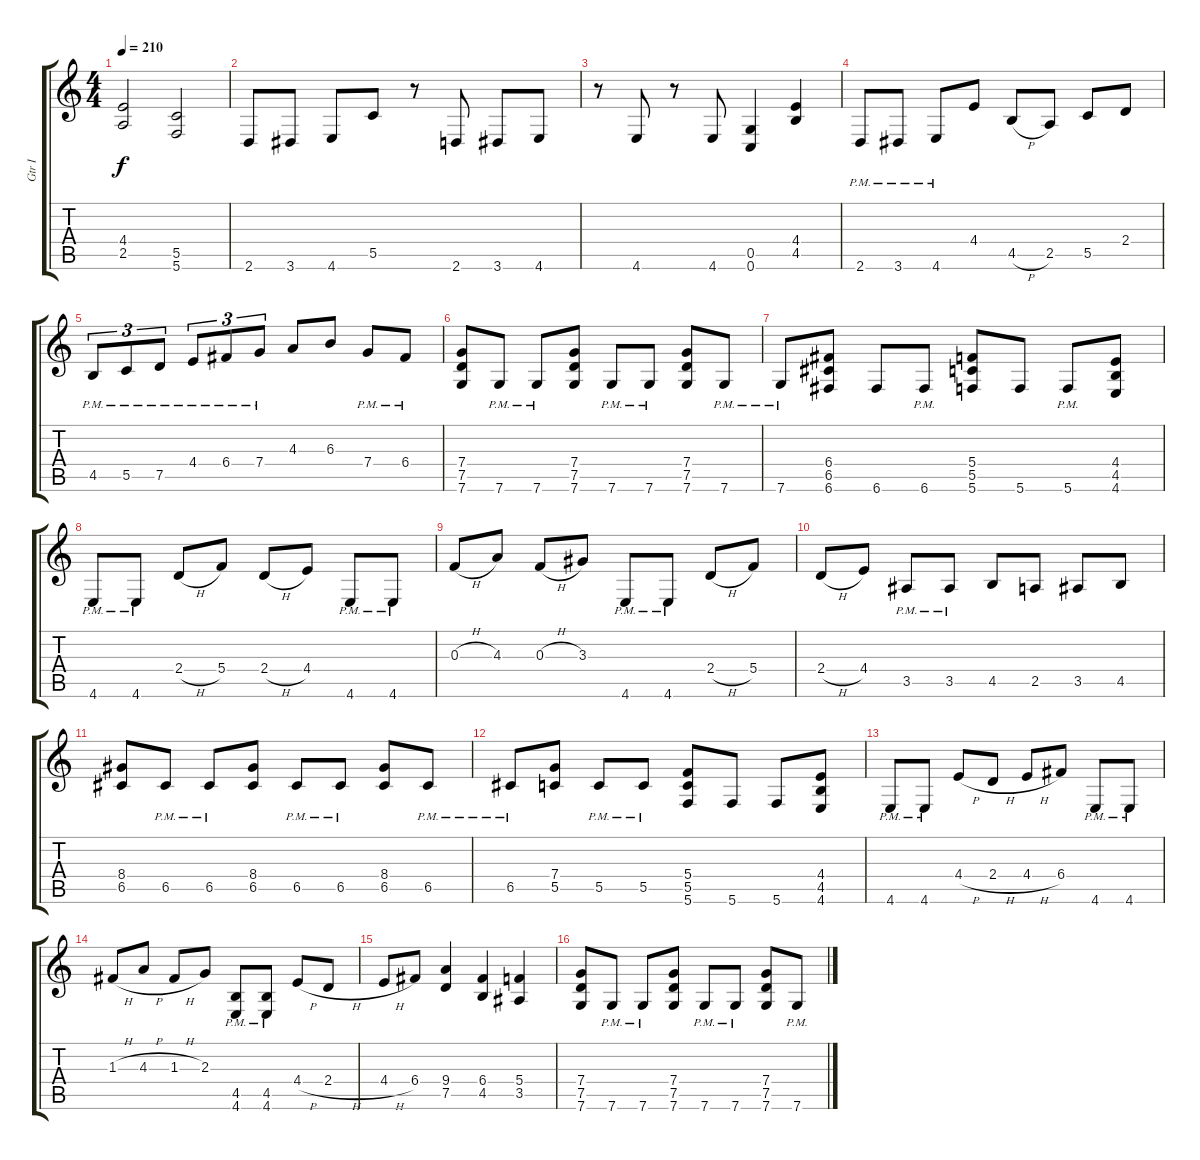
\track ("Gtr I" "Gtr I") {instrument distortionguitar}
\staff {score tabs}
\tuning (D4 A3 F3 C3 G2 C2) {hide}
\ts (4 4)
\tempo 210
\clef g2
\ks c
(4.4 2.5).2{dy f} (5.5 5.6).2 |
2.6.8 3.6.8 4.6.8 5.5.8 r.8 2.6.8 3.6.8 4.6.8 |
r.8 4.6.8 r.8 4.6.8 (0.5 0.6).4 (4.4 4.5).4 |
2.6{pm}.8 3.6{pm}.8 4.6{pm}.8 4.4.8 4.5{h}.8 2.5.8 5.5.8 2.4.8 |
4.5{pm}.8{tu (3 2)} 5.5{pm}.8{tu (3 2)} 7.5{pm}.8{tu (3 2)} 4.4{pm}.8{tu (3 2)} 6.4{pm}.8{tu (3 2)} 7.4{pm}.8{tu (3 2)} 4.3.8 6.3.8 7.4{pm}.8 6.4{pm}.8 |
(7.4 7.5 7.6).8 7.6{pm}.8 7.6{pm}.8 (7.4 7.5 7.6).8 7.6{pm}.8 7.6{pm}.8 (7.4 7.5 7.6).8 7.6{pm}.8 |
7.6{pm}.8 (6.4 6.5 6.6).8 6.6.8 6.6{pm}.8 (5.4 5.5 5.6).8 5.6.8 5.6{pm}.8 (4.4 4.5 4.6).8 |
4.6{pm}.8 4.6{pm}.8 2.4{h}.8 5.4.8 2.4{h}.8 4.4.8 4.6{pm}.8 4.6{pm}.8 |
0.3{h}.8 4.3.8 0.3{h}.8 3.3.8 4.6{pm}.8 4.6{pm}.8 2.4{h}.8 5.4.8 |
2.4{h}.8 4.4.8 3.5{pm}.8 3.5{pm}.8 4.5.8 2.5.8 3.5.8 4.5.8 |
(8.4 6.5).8 6.5{pm}.8 6.5{pm}.8 (8.4 6.5).8 6.5{pm}.8 6.5{pm}.8 (8.4 6.5).8 6.5{pm}.8 |
6.5{pm}.8 (7.4 5.5).8 5.5{pm}.8 5.5{pm}.8 (5.4 5.5 5.6).8 5.6.8 5.6.8 (4.4 4.5 4.6).8 |
4.6{pm}.8 4.6{pm}.8 4.4{h}.8 2.4{h}.8 4.4{h}.8 6.4.8 4.6{pm}.8 4.6{pm}.8 |
1.3{h}.8 4.3{h}.8 1.3{h}.8 2.3.8 (4.5{pm} 4.6{pm}).8 (4.5{pm} 4.6{pm}).8 4.4{h}.8 2.4{h}.8 |
4.4{h}.8 6.4.8 (9.4 7.5).4 (6.4 4.5).4 (5.4 3.5).4 |
(7.4 7.5 7.6).8 7.6{pm}.8 7.6{pm}.8 (7.4 7.5 7.6).8 7.6{pm}.8 7.6{pm}.8 (7.4 7.5 7.6).8 7.6{pm}.8
